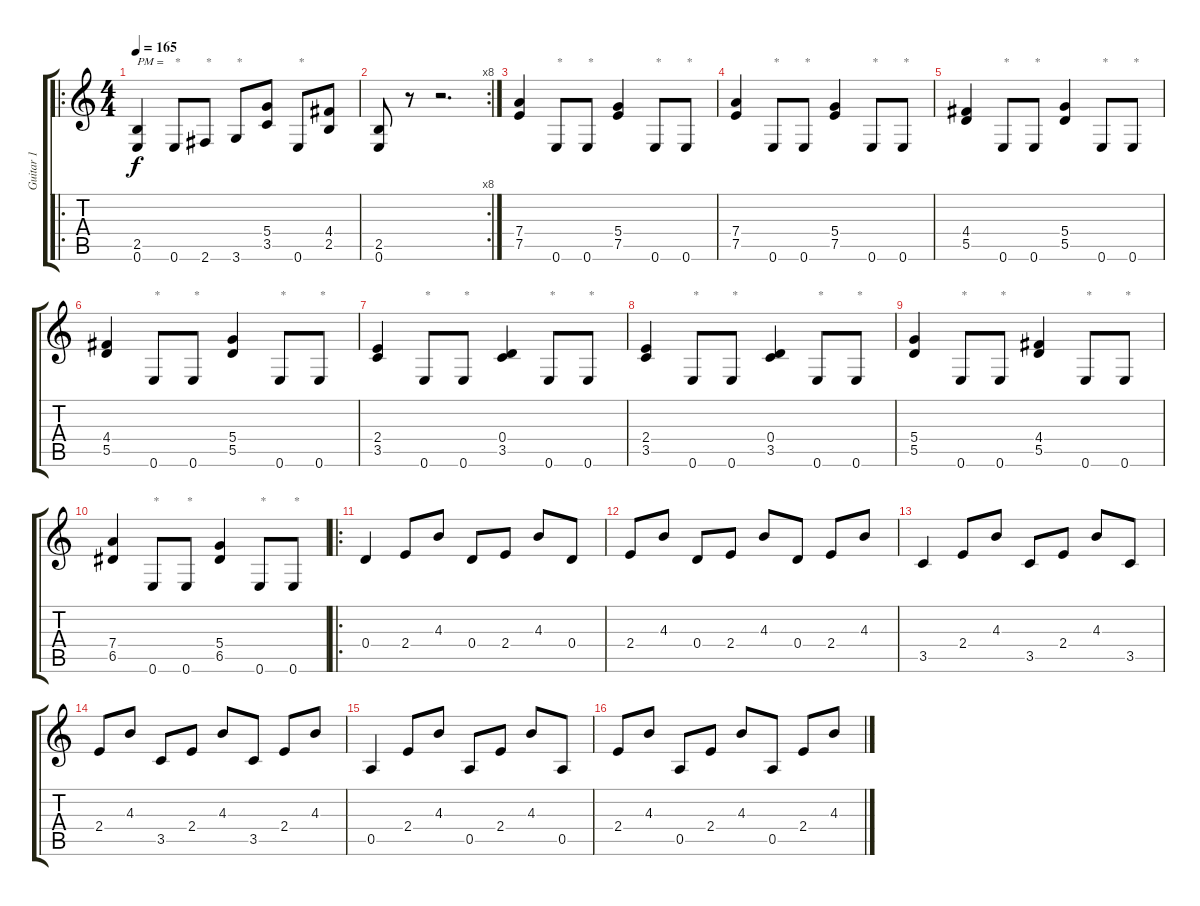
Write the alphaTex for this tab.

\track ("Guitar 1" "Guitar 1") {instrument overdrivenguitar}
\staff {score tabs}
\tuning (E4 B3 G3 D3 A2 E2) {hide}
\ro
\ts (4 4)
\tempo 165
\clef g2
\ks c
(2.5 0.6).4{txt "PM = " dy f instrument overdrivenguitar} 0.6.8{txt "*"} 2.6.8{txt "*"} 3.6.8{txt "*"} (5.4 3.5).8 0.6.8{txt "*"} (4.4 2.5).8 |
\rc 8
(2.5 0.6).8 r.8 r.2{d} |
(7.4 7.5).4 0.6.8{txt "*"} 0.6.8{txt "*"} (5.4 7.5).4 0.6.8{txt "*"} 0.6.8{txt "*"} |
(7.4 7.5).4 0.6.8{txt "*"} 0.6.8{txt "*"} (5.4 7.5).4 0.6.8{txt "*"} 0.6.8{txt "*"} |
(4.4 5.5).4 0.6.8{txt "*"} 0.6.8{txt "*"} (5.4 5.5).4 0.6.8{txt "*"} 0.6.8{txt "*"} |
(4.4 5.5).4 0.6.8{txt "*"} 0.6.8{txt "*"} (5.4 5.5).4 0.6.8{txt "*"} 0.6.8{txt "*"} |
(2.4 3.5).4 0.6.8{txt "*"} 0.6.8{txt "*"} (0.4 3.5).4 0.6.8{txt "*"} 0.6.8{txt "*"} |
(2.4 3.5).4 0.6.8{txt "*"} 0.6.8{txt "*"} (0.4 3.5).4 0.6.8{txt "*"} 0.6.8{txt "*"} |
(5.4 5.5).4 0.6.8{txt "*"} 0.6.8{txt "*"} (4.4 5.5).4 0.6.8{txt "*"} 0.6.8{txt "*"} |
(7.4 6.5).4 0.6.8{txt "*"} 0.6.8{txt "*"} (5.4 6.5).4 0.6.8{txt "*"} 0.6.8{txt "*"} |
\ro
0.4.4 2.4.8 4.3.8 0.4.8 2.4.8 4.3.8 0.4.8 |
2.4.8 4.3.8 0.4.8 2.4.8 4.3.8 0.4.8 2.4.8 4.3.8 |
3.5.4 2.4.8 4.3.8 3.5.8 2.4.8 4.3.8 3.5.8 |
2.4.8 4.3.8 3.5.8 2.4.8 4.3.8 3.5.8 2.4.8 4.3.8 |
0.5.4 2.4.8 4.3.8 0.5.8 2.4.8 4.3.8 0.5.8 |
2.4.8 4.3.8 0.5.8 2.4.8 4.3.8 0.5.8 2.4.8 4.3.8
